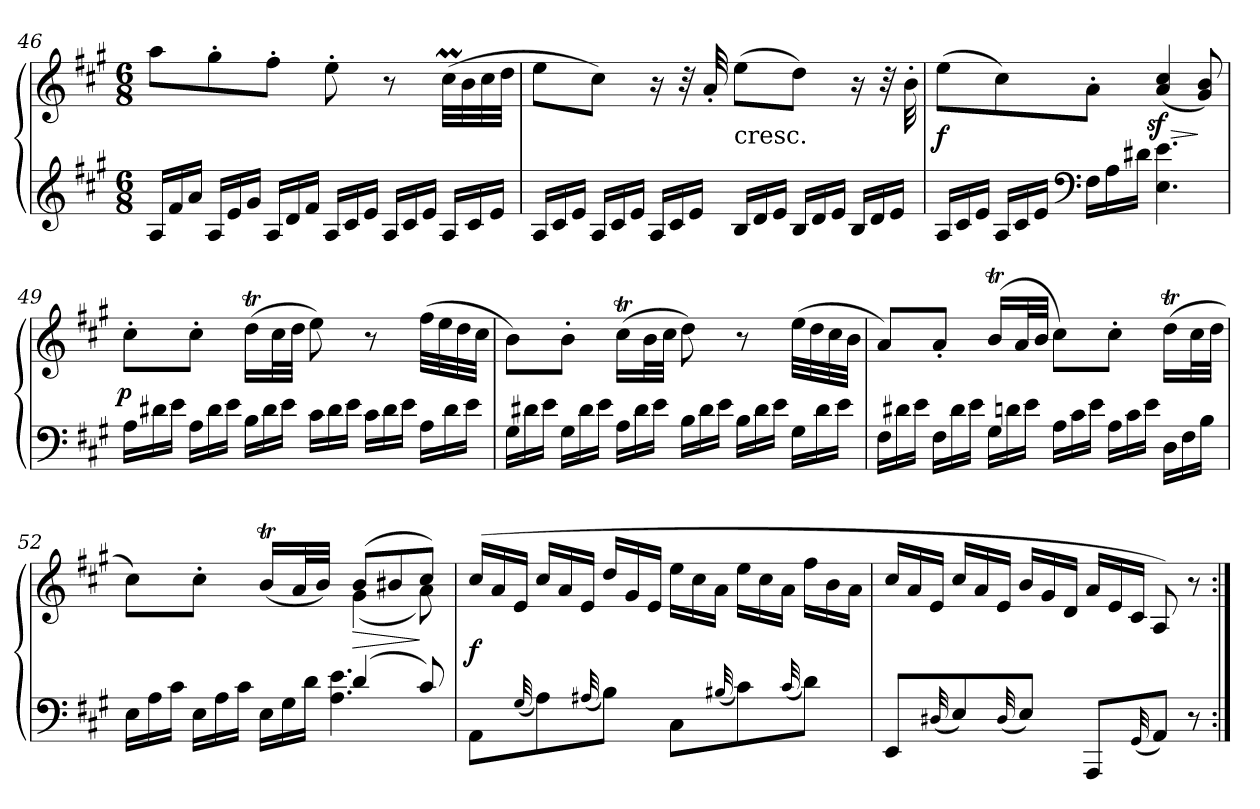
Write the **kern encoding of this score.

**kern	**kern	**dynam
*part1	*part1	*part1
*staff2	*staff1	*staff1/2
*clefG2	*clefG2	*
*k[f#c#g#]	*k[f#c#g#]	*
*A:	*A:	*
*M6/8	*M6/8	*
*Xtuplet	*	*
=46	=46	=46
24ALL	8aaL	.
24f#	.	.
24aJJ	.	.
24ALL	8gg#'	.
24e	.	.
24g#JJ	.	.
24ALL	8ff#'J	.
24d	.	.
24f#JJ	.	.
24ALL	8ee'	.
24c#	.	.
24eJJ	.	.
24ALL	8r	.
24c#	.	.
24eJJ	.	.
24ALL	(32cc#mLLL	.
.	32b	.
24c#	.	.
.	32cc#	.
24eJJ	.	.
.	32ddJJJ	.
=47	=47	=47
24ALL	8eeL	.
24c#	.	.
24eJJ	.	.
24ALL	8cc#J)	.
24c#	.	.
24eJJ	.	.
24ALL	16r	.
24c#	.	.
.	32r	.
24eJJ	.	.
.	32a'	.
!	!LO:TX:c:t=cresc.	!
24BLL	(8eeL	.
24d	.	.
24eJJ	.	.
24BLL	8ddJ)	.
24d	.	.
24eJJ	.	.
24BLL	16r	.
24d	.	.
.	32r	.
24eJJ	.	.
.	32b'	.
=48	=48	=48
24ALL	(8eeL	f
24c#	.	.
24eJJ	.	.
24ALL	8cc#)	.
24c#	.	.
24eJJ	.	.
*clefF4	*	*
24F#LL	8a'J	.
24A	.	.
24d#XJJ	.	.
!	!	!LO:DY:n=1:cj
4.E 4.e	(4a/ 4cc#/	> sf
.	8g# 8b)	]
=49	=49	=49
!	!	!LO:DY:cj
24ALL	8cc#'L	p
24d#X	.	.
24eJJ	.	.
24ALL	8cc#'J	.
24d#	.	.
24eJJ	.	.
24BLL	(16ddTLL	.
24d#	.	.
.	32cc#L	.
24eJJ	.	.
.	32ddJJJ	.
24c#LL	8ee)	.
24d#	.	.
24eJJ	.	.
24c#LL	8r	.
24d#	.	.
24eJJ	.	.
24ALL	(32ff#LLL	.
.	32ee	.
24d#	.	.
.	32dd	.
24eJJ	.	.
.	32cc#JJJ	.
=50	=50	=50
24G#LL	8bL)	.
24d#X	.	.
24eJJ	.	.
24G#LL	8b'J	.
24d#	.	.
24eJJ	.	.
24ALL	(16cc#tLL	.
24d#	.	.
.	32bL	.
24eJJ	.	.
.	32cc#JJJ	.
24BLL	8dd)	.
24d#	.	.
24eJJ	.	.
24BLL	8r	.
24d#	.	.
24eJJ	.	.
24G#LL	(>32eeLLL	.
.	32dd	.
24d#	.	.
.	32cc#	.
24eJJ	.	.
.	32bJJJ	.
=51	=51	=51
24F#LL	8aL)	.
24d#X	.	.
24eJJ	.	.
24F#LL	8a'J	.
24d#	.	.
24eJJ	.	.
24G#LL	(>16bTLL	.
24dn	.	.
.	32aL	.
24eJJ	.	.
.	32bJJJ	.
24ALL	8cc#L)	.
24c#	.	.
24eJJ	.	.
24ALL	8cc#'J	.
24c#	.	.
24eJJ	.	.
24DLL	(16ddTLL	.
24F#	.	.
.	32cc#L	.
24BJJ	.	.
.	32ddJJJ	.
=52	=52	=52
*^	*^	*
24ELL	4.ryy	8cc#L)	4.ryy	.
24A	.	.	.	.
24c#JJ	.	.	.	.
24ELL	.	8cc#'>J	.	.
24A	.	.	.	.
24c#JJ	.	.	.	.
24ELL	.	(16bT/LL	.	.
24G#	.	.	.	.
.	.	32a/L	.	.
24dJJ	.	.	.	.
.	.	32b/JJJ)	.	.
(4d	4.A 4.e	(8bL	(4g#	>
.	.	8b#X	.	.
8c#)	.	8cc#J)	8a)	]
*v	*v	*	*	*
*	*v	*v	*
=53	=53	=53
*	*Xtuplet	*
8AAL	(>24cc#LL	f
.	24a	.
.	24eJJ	.
(32qqG#/	.	.
8A)	24cc#LL	.
.	24a	.
.	24eJJ	.
(32qqA#X/	.	.
8BJ)	24ddLL	.
.	24g#	.
.	24eJJ	.
8C#L	24eeLL	.
.	24cc#	.
.	24aJJ	.
(32qqB#X/	.	.
8c#)	24eeLL	.
.	24cc#	.
.	24aJJ	.
(32qqc#/	.	.
8dJ)	24ff#LL	.
.	24b	.
.	24aJJ	.
=54	=54	=54
8EEL	24cc#LL	.
.	24a	.
.	24eJJ	.
(32qqD#X/	.	.
8E)	24cc#LL	.
.	24a	.
.	24eJJ	.
(32qqD#/	.	.
8EJ)	24bLL	.
.	24g#	.
.	24dJJ	.
8AAAL	24aLL	.
.	24e	.
.	24c#JJ	.
(32qqGG#/	.	.
8AAJ)	8A)	.
8r	8r	.
=:|!	=:|!	=:|!
*-	*-	*-
